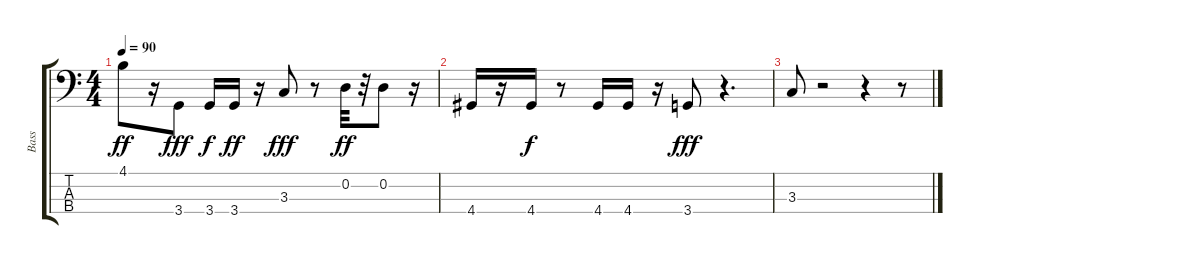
\track ("Bass" "Bass") {instrument electricbassfinger}
\staff {score tabs}
\tuning (G2 D2 A1 E1) {hide}
\ts (4 4)
\tempo 90
\clef f4
\ks c
4.1.8{dy ff} r.16 3.4.8{dy fff} 3.4.16{dy f} 3.4.16{dy ff} r.16 3.3.8{dy fff} r.8 0.2.32{dy ff} r.32 0.2.8 r.16 |
4.4.16 r.16 4.4.16{dy f} r.8 4.4.16 4.4.16 r.16 3.4.8{dy fff} r.4{d} |
3.3.8 r.2 r.4 r.8
